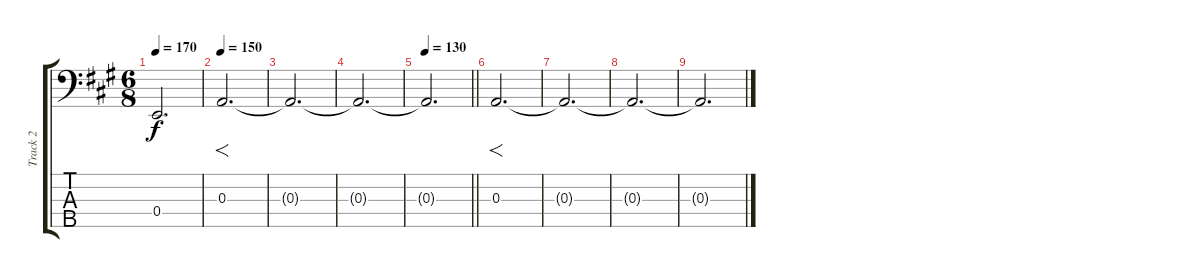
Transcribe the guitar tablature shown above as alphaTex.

\track ("Track 2" "Track 2") {instrument contrabass}
\staff {score tabs}
\tuning (G2 D2 A1 E1 B0) {hide}
\ts (6 8)
\tempo 170
\clef f4
\ks a
0.4.2{d dy f} |
\tempo 150
0.3.2{f d} |
0.3{t}.2{d} |
0.3{t}.2{d} |
\tempo 130
\barLineRight lightlight
0.3{t}.2{d} |
0.3.2{f d} |
0.3{t}.2{d} |
0.3{t}.2{d} |
0.3{t}.2{d}
